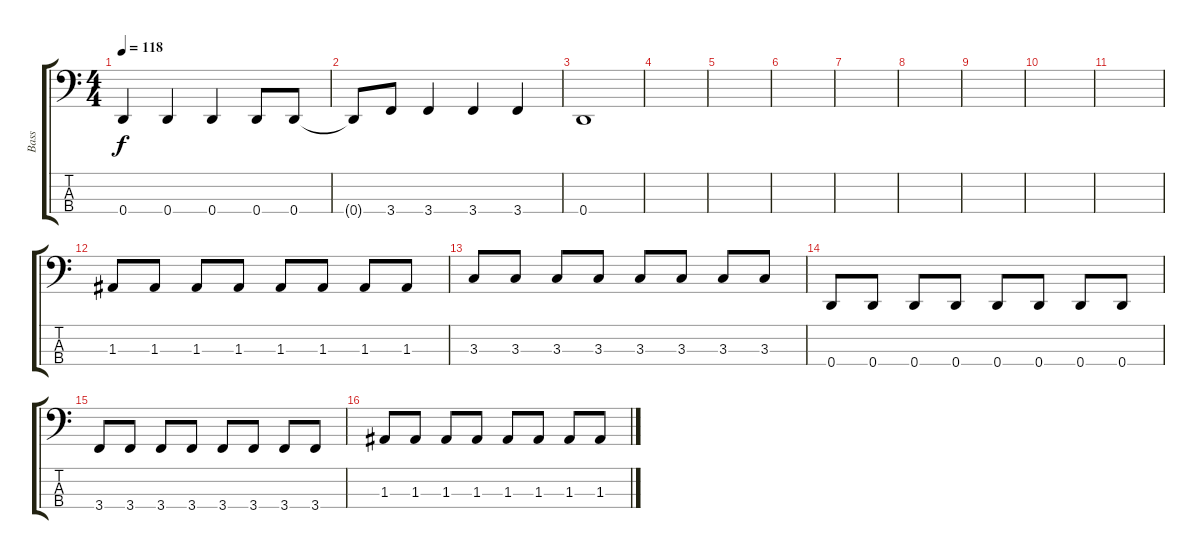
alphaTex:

\track ("Bass" "Bass") {instrument electricbassfinger}
\staff {score tabs}
\tuning (G2 D2 A1 D1) {hide}
\ts (4 4)
\tempo 118
\clef f4
\ks c
0.4.4{dy f} 0.4.4 0.4.4 0.4.8 0.4.8 |
0.4{t}.8 3.4.8 3.4.4 3.4.4 3.4.4 |
0.4.1 |
|
|
|
|
|
|
|
|
1.3.8 1.3.8 1.3.8 1.3.8 1.3.8 1.3.8 1.3.8 1.3.8 |
3.3.8 3.3.8 3.3.8 3.3.8 3.3.8 3.3.8 3.3.8 3.3.8 |
0.4.8 0.4.8 0.4.8 0.4.8 0.4.8 0.4.8 0.4.8 0.4.8 |
3.4.8 3.4.8 3.4.8 3.4.8 3.4.8 3.4.8 3.4.8 3.4.8 |
1.3.8 1.3.8 1.3.8 1.3.8 1.3.8 1.3.8 1.3.8 1.3.8
